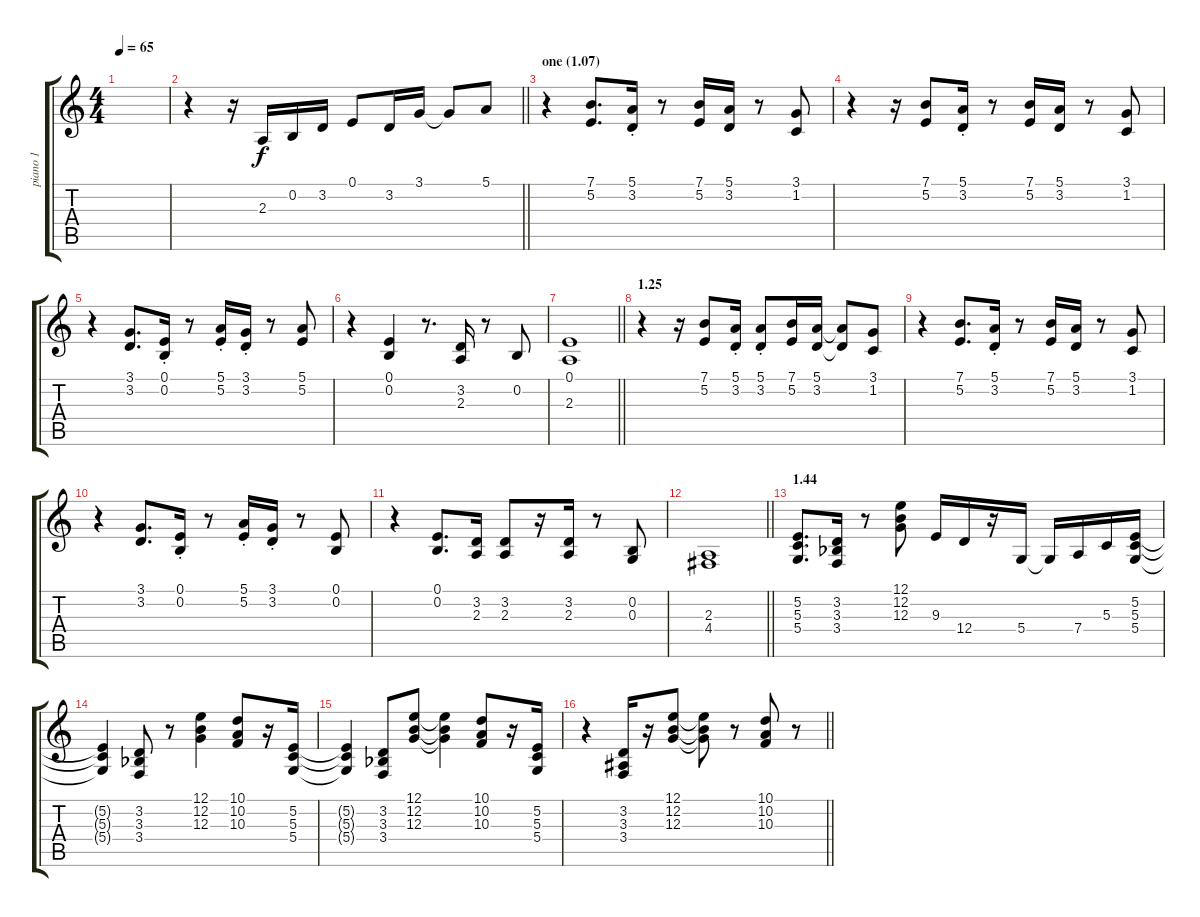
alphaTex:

\track ("piano 1" "piano 1") {instrument electricpiano1}
\staff {score tabs}
\tuning (E4 B3 G3 D3 A2 E2) {hide}
\ts (4 4)
\tempo 65
\clef g2
\ks c
|
\barLineRight lightlight
r.4 r.16 2.3.16 0.2.16 3.2.16 0.1.8 3.2.16 3.1.16 3.1{t}.8 5.1.8 |
\section ("" "one (1.07)")
r.4 (7.1 5.2).8{d} (5.1{st} 3.2{st}).16 r.8 (7.1 5.2).16 (5.1 3.2).16 r.8 (3.1 1.2).8 |
r.4 r.16 (7.1 5.2).8 (5.1{st} 3.2{st}).16 r.8 (7.1 5.2).16 (5.1 3.2).16 r.8 (3.1 1.2).8 |
r.4 (3.1 3.2).8{d} (0.1{st} 0.2{st}).16 r.8 (5.1{st} 5.2{st}).16 (3.1{st} 3.2{st}).16 r.8 (5.1 5.2).8 |
r.4 (0.1 0.2).4 r.8{d} (3.2 2.3).16 r.8 0.2.8 |
\barLineRight lightlight
(0.1 2.3).1 |
\section ("" "1.25")
r.4 r.16 (7.1 5.2).8 (5.1{st} 3.2{st}).16 (5.1{st} 3.2{st}).8 (7.1 5.2).16 (5.1 3.2).16 (5.1{t} 3.2{t}).8 (3.1 1.2).8 |
r.4 (7.1 5.2).8{d} (5.1{st} 3.2{st}).16 r.8 (7.1 5.2).16 (5.1 3.2).16 r.8 (3.1 1.2).8 |
r.4 (3.1 3.2).8{d} (0.1{st} 0.2{st}).16 r.8 (5.1{st} 5.2{st}).16 (3.1{st} 3.2{st}).16 r.8 (0.1 0.2).8 |
r.4 (0.1 0.2).8{d} (3.2 2.3).16 (3.2 2.3).8 r.16 (3.2 2.3).16 r.8 (0.2 0.3).8 |
\barLineRight lightlight
(2.3 4.4).1 |
\section ("" "1.44")
(5.2 5.3 5.4).8{d} (3.2 3.3{acc b} 3.4).16 r.8 (12.1 12.2 12.3).8 9.3.16 12.4.16 r.16 5.4.16 5.4{t}.16 7.4.16 5.3.16 (5.2 5.3 5.4).16 |
(5.2{t} 5.3{t} 5.4{t}).4 (3.2 3.3{acc b} 3.4).8 r.8 (12.1 12.2 12.3).4 (10.1 10.2 10.3).8 r.16 (5.2 5.3 5.4).16 |
(5.2{t} 5.3{t} 5.4{t}).4 (3.2 3.3{acc b} 3.4).8 (12.1 12.2 12.3).8 (12.1{t} 12.2{t} 12.3{t}).4 (10.1 10.2 10.3).8 r.16 (5.2 5.3 5.4).16 |
\barLineRight lightlight
r.4 (3.2 3.3 3.4).16 r.16 (12.1 12.2 12.3).8 (12.1{t} 12.2{t} 12.3{t}).8 r.8 (10.1 10.2 10.3).8 r.8
